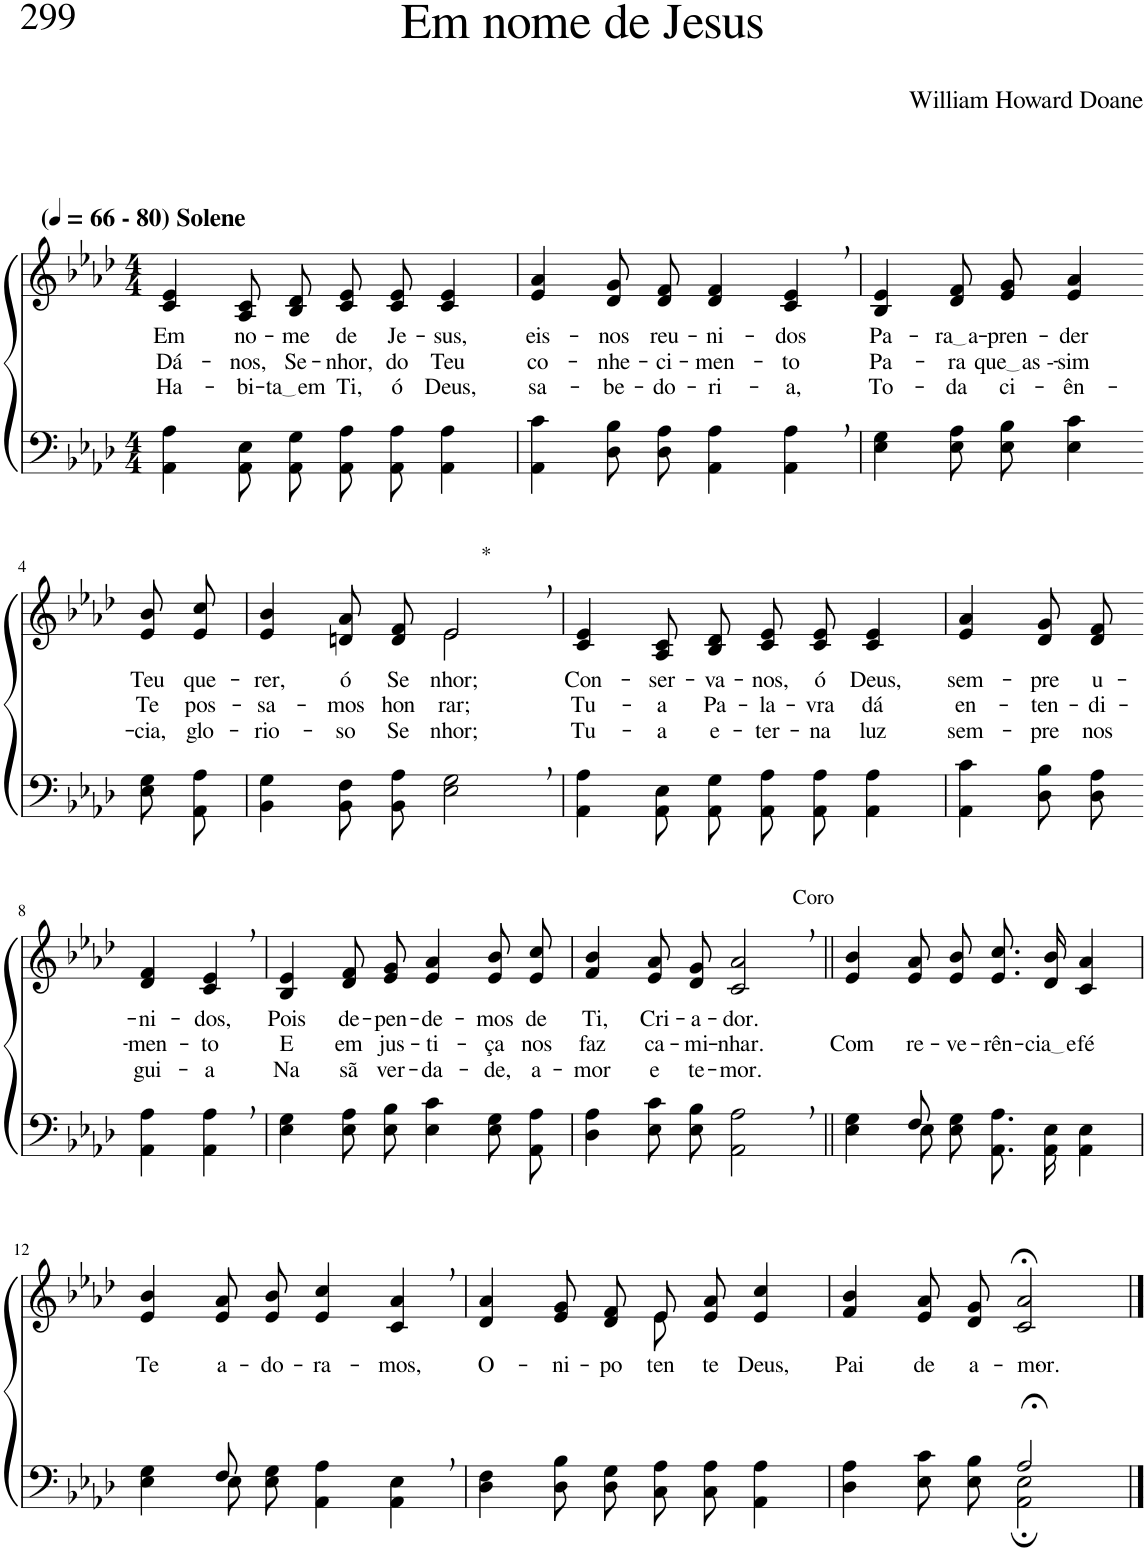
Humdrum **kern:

**kern	**kern	**text	**text	**text
*part2	*part1	*part1	*part1	*part1
*staff2	*staff1	*staff1	*staff1	*staff1
*I"Parte III e IV	*I"Parte I e II	*	*	*
*clefF4	*clefG2	*	*	*
*Trd-1c-2	*Trd-1c-2	*	*	*
*k[b-e-a-d-]	*k[b-e-a-d-]	*	*	*
*M4/4	*M4/4	*	*	*
*MM66	*MM66	*	*	*
=1	=1	=1	=1	=1
!	!LO:TX:a:B:t=(	!	!	!
!	!LO:TX:a:B:t=- 80) Solene	!	!	!
!	!	!LO:LY:b	!LO:LY:b	!LO:LY:b
4AA-\ 4A-\	4c/ 4e-/	Em	Dá-	Ha-
!	!	!LO:LY:b	!LO:LY:b	!LO:LY:b
8AA-\ 8E-\L	8A-/ 8c/L	no-	-nos,	-bi-
!	!	!LO:LY:b	!LO:LY:b	!LO:LY:b
8AA-\ 8G\J	8B-/ 8d-/J	-me	Se-	ta em
!	!	!LO:LY:b	!LO:LY:b	!LO:LY:b
8AA-\ 8A-\L	8c/ 8e-/L	de	-nhor,	Ti,
!	!	!LO:LY:b	!LO:LY:b	!LO:LY:b
8AA-\ 8A-\J	8c/ 8e-/J	Je-	do	ó
!	!	!LO:LY:b	!LO:LY:b	!LO:LY:b
4AA-\ 4A-\	4c/ 4e-/	-sus,	Teu	Deus,
=2	=2	=2	=2	=2
!	!	!LO:LY:b	!LO:LY:b	!LO:LY:b
4AA-\ 4c\	4e-/ 4a-/	eis-	co-	sa-
!	!	!LO:LY:b	!LO:LY:b	!LO:LY:b
8D-\ 8B-\L	8d-/ 8g/L	-nos	-nhe-	-be-
!	!	!LO:LY:b	!LO:LY:b	!LO:LY:b
8D-\ 8A-\J	8d-/ 8f/J	reu-	-ci-	-do-
!	!	!LO:LY:b	!LO:LY:b	!LO:LY:b
4AA-\ 4A-\	4d-/ 4f/	-ni-	-men-	-ri-
!	!	!LO:LY:b	!LO:LY:b	!LO:LY:b
4AA-\, 4A-\,	4c/, 4e-/,	-dos	-to	-a,
=3	=3	=3	=3	=3
!	!	!LO:LY:b	!LO:LY:b	!LO:LY:b
4E-\ 4G\	4B-/ 4e-/	Pa-	Pa-	To-
!	!	!LO:LY:b	!LO:LY:b	!LO:LY:b
8E-\ 8A-\L	8d-/ 8f/L	ra a	-ra	-da
!	!	!LO:LY:b	!LO:LY:b	!LO:LY:b
8E-\ 8B-\J	8e-/ 8g/J	-pren-	que as -	ci-
!	!	!LO:LY:b	!LO:LY:b	!LO:LY:b
4E-\ 4c\	4e-/ 4a-/	-der	-sim	-ên-
!!LO:LB:g=z
=4-	=4-	=4-	=4-	=4-
!	!	!LO:LY:b	!LO:LY:b	!LO:LY:b
8E-\ 8G\L	8e-/ 8b-/L	Teu	Te	-cia,
!	!	!LO:LY:b	!LO:LY:b	!LO:LY:b
8AA-\ 8A-\J	8e-/ 8cc/J	que-	pos-	glo-
=5	=5	=5	=5	=5
!	!	!LO:LY:b	!LO:LY:b	!LO:LY:b
*	*^	*	*	*
4BB-\ 4G\	4e-/ 4b-/	2ryy	-rer,	-sa-	-rio-
!	!	!	!LO:LY:b	!LO:LY:b	!LO:LY:b
8BB-\ 8F\L	8dn/ 8a-/L	.	ó	-mos	-so
!	!	!	!LO:LY:b	!LO:LY:b	!LO:LY:b
8BB-\ 8A-\J	8d/ 8f/J	.	Se-	hon-	Se-
!	!LO:TX:a:t=*	!	!	!	!
!	!	!	!LO:LY:b	!LO:LY:b	!LO:LY:b
2E-\, 2G\,	2e-,/	2e-\	-nhor;	-rar;	-nhor;
=6	=6	=6	=6	=6	=6
!	!	!	!LO:LY:b	!LO:LY:b	!LO:LY:b
*	*v	*v	*	*	*
4AA-\ 4A-\	4c/ 4e-/	Con-	Tu-	Tu-
!	!	!LO:LY:b	!LO:LY:b	!LO:LY:b
8AA-\ 8E-\L	8A-/ 8c/L	-ser-	-a	-a
!	!	!LO:LY:b	!LO:LY:b	!LO:LY:b
8AA-\ 8G\J	8B-/ 8d-/J	-va-	Pa-	e-
!	!	!LO:LY:b	!LO:LY:b	!LO:LY:b
8AA-\ 8A-\L	8c/ 8e-/L	-nos,	-la-	-ter-
!	!	!LO:LY:b	!LO:LY:b	!LO:LY:b
8AA-\ 8A-\J	8c/ 8e-/J	ó	-vra	-na
!	!	!LO:LY:b	!LO:LY:b	!LO:LY:b
4AA-\ 4A-\	4c/ 4e-/	Deus,	dá	luz
=7	=7	=7	=7	=7
!	!	!LO:LY:b	!LO:LY:b	!LO:LY:b
4AA-\ 4c\	4e-/ 4a-/	sem-	en-	sem-
!	!	!LO:LY:b	!LO:LY:b	!LO:LY:b
8D-\ 8B-\L	8d-/ 8g/L	-pre	-ten-	-pre
!	!	!LO:LY:b	!LO:LY:b	!LO:LY:b
8D-\ 8A-\J	8d-/ 8f/J	u-	-di-	nos
!!LO:LB:g=z
=8-	=8-	=8-	=8-	=8-
!	!	!LO:LY:b	!LO:LY:b	!LO:LY:b
4AA-\ 4A-\	4d-/ 4f/	-ni-	-men-	gui-
!	!	!LO:LY:b	!LO:LY:b	!LO:LY:b
4AA-\, 4A-\,	4c/, 4e-/,	-dos,	-to	-a
=9	=9	=9	=9	=9
!	!	!LO:LY:b	!LO:LY:b	!LO:LY:b
4E-\ 4G\	4B-/ 4e-/	Pois	E	Na
!	!	!LO:LY:b	!LO:LY:b	!LO:LY:b
8E-\ 8A-\L	8d-/ 8f/L	de-	em	sã
!	!	!LO:LY:b	!LO:LY:b	!LO:LY:b
8E-\ 8B-\J	8e-/ 8g/J	-pen-	jus-	ver-
!	!	!LO:LY:b	!LO:LY:b	!LO:LY:b
4E-\ 4c\	4e-/ 4a-/	-de-	-ti-	-da-
!	!	!LO:LY:b	!LO:LY:b	!LO:LY:b
8E-\ 8G\L	8e-/ 8b-/L	-mos	-ça	-de,
!	!	!LO:LY:b	!LO:LY:b	!LO:LY:b
8AA-\ 8A-\J	8e-/ 8cc/J	de	nos	a-
=10	=10	=10	=10	=10
!	!	!LO:LY:b	!LO:LY:b	!LO:LY:b
4D-\ 4A-\	4f/ 4b-/	Ti,	faz	-mor
!	!	!LO:LY:b	!LO:LY:b	!LO:LY:b
8E-\ 8c\L	8e-/ 8a-/L	Cri-	ca-	e
!	!	!LO:LY:b	!LO:LY:b	!LO:LY:b
8E-\ 8B-\J	8d-/ 8g/J	-a-	-mi-	te-
!	!LO:TX:a:t=Coro	!	!	!
!	!	!LO:LY:b	!LO:LY:b	!LO:LY:b
2AA-\, 2A-\,	2c/, 2a-/,	-dor.	-nhar.	-mor.
=11||	=11||	=11||	=11||	=11||
*^	*	*	*	*
!	!	!	!	!LO:LY:b	!
4ryy	4E-\ 4G\	4e-/ 4b-/	.	Com	.
!	!	!	!	!LO:LY:b	!
8F/	8E-\L	8e-/ 8a-/L	.	re-	.
!	!	!	!	!LO:LY:b	!
2ryy	8E-\ 8G\J	8e-/ 8b-/J	.	-ve-	.
!	!	!	!	!LO:LY:b	!
.	8.AA-/ 8.A-/L	8.e-/ 8.cc/L	.	-rên-	.
!	!	!	!	!LO:LY:b	!
.	16AA-/ 16E-/Jk	16d-/ 16b-/Jk	.	cia e	.
!	!	!	!	!LO:LY:b	!
.	4AA-\ 4E-\	4c/ 4a-/	.	fé	.
8ryy	.	.	.	.	.
!!LO:LB:g=z
=12	=12	=12	=12	=12	=12
!	!	!	!LO:LY:b	!	!
4ryy	4E-\ 4G\	4e-/ 4b-/	Te	.	.
!	!	!	!LO:LY:b	!	!
8F/	8E-\L	8e-/ 8a-/L	a-	.	.
!	!	!	!LO:LY:b	!	!
2ryy	8E-\ 8G\J	8e-/ 8b-/J	-do-	.	.
!	!	!	!LO:LY:b	!	!
.	4AA-\ 4A-\	4e-/ 4cc/	-ra-	.	.
!	!	!	!LO:LY:b	!	!
.	4AA-\ 4E-\	4c/, 4a-/,	-mos,	.	.
8ryy	.	.	.	.	.
*v	*v	*	*	*	*
=13	=13	=13	=13	=13
!	!	!LO:LY:b	!	!
*	*^	*	*	*
4D-\ 4F\	4d-/ 4a-/	2ryy	O-	.	.
!	!	!	!LO:LY:b	!	!
8D-\ 8B-\L	8e-/ 8g/L	.	-ni-	.	.
!	!	!	!LO:LY:b	!	!
8D-\ 8G\J	8d-/ 8f/J	.	-po-	.	.
!	!	!	!LO:LY:b	!	!
8C\ 8A-\L	8e-/L	8e-\	-ten-	.	.
!	!	!	!LO:LY:b	!	!
8C\ 8A-\J	8e-/ 8a-/J	4.ryy	-te	.	.
!	!	!	!LO:LY:b	!	!
4AA-\ 4A-\	4e-/ 4cc/	.	Deus,	.	.
*	*v	*v	*	*	*
=14	=14	=14	=14	=14
*^	*	*	*	*
!	!	!	!LO:LY:b	!	!
2ryy	4D-\ 4A-\	4f/ 4b-/	Pai	.	.
!	!	!	!LO:LY:b	!	!
.	8E-\ 8c\L	8e-/ 8a-/L	de	.	.
!	!	!	!LO:LY:b	!	!
.	8E-\ 8B-\J	8d-/ 8g/J	a-	.	.
!	!	!	!LO:LY:b	!	!
2A-;</	2AA-\; 2E-\;	2c/;< 2a-/;<	-mor.-	.	.
*v	*v	*	*	*	*
==	==	==	==	==
*-	*-	*-	*-	*-
